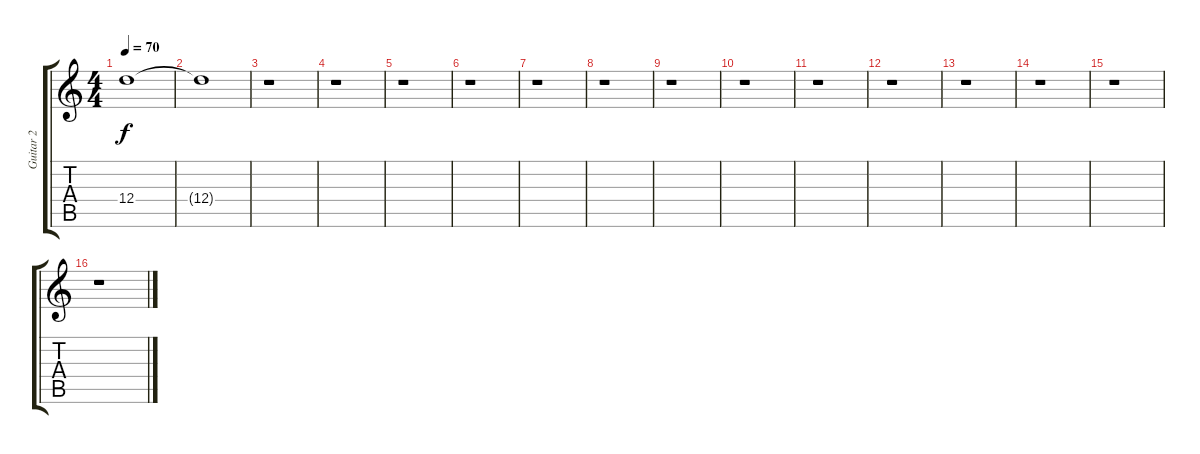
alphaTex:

\track ("Guitar 2" "Guitar 2") {instrument distortionguitar}
\staff {score tabs}
\tuning (D4 D4 A3 D3 A2 D2) {hide}
\ts (4 4)
\tempo 70
\clef g2
\ks c
12.4{t}.1{dy f} |
12.4{t}.1 |
r.1 |
r.1 |
r.1 |
r.1 |
r.1 |
r.1 |
r.1 |
r.1 |
r.1 |
r.1 |
r.1 |
r.1 |
r.1 |
r.1
